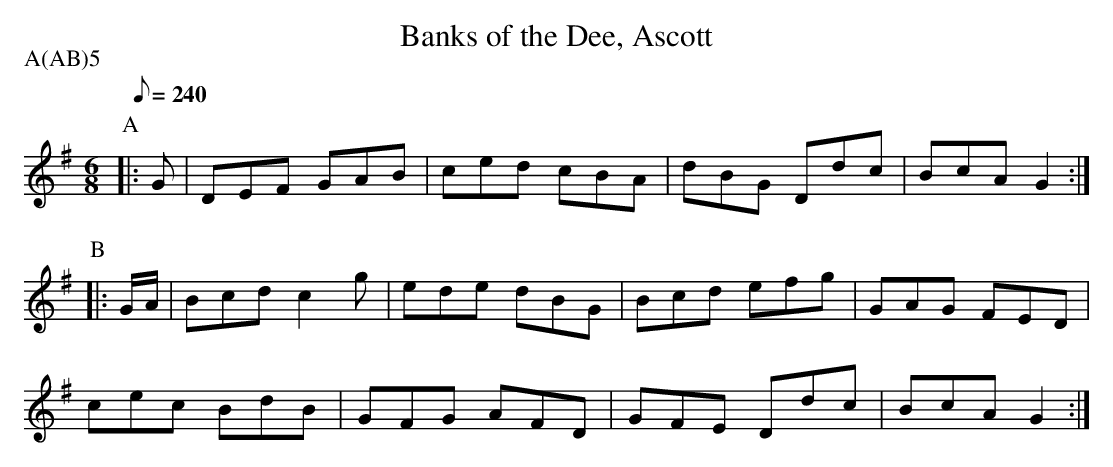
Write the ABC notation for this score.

X:1
T:Banks of the Dee, Ascott
M:6/8
L:1/8
Q:240
P:A(AB)5
K:G
P:A
|:G|DEF GAB|ced cBA|dBG Ddc|BcA G2:|
P:B
|:G/A/|Bcd c2g|ede dBG|Bcd efg|GAG FED|
cec BdB|GFG AFD|GFE Ddc|BcA G2:|
